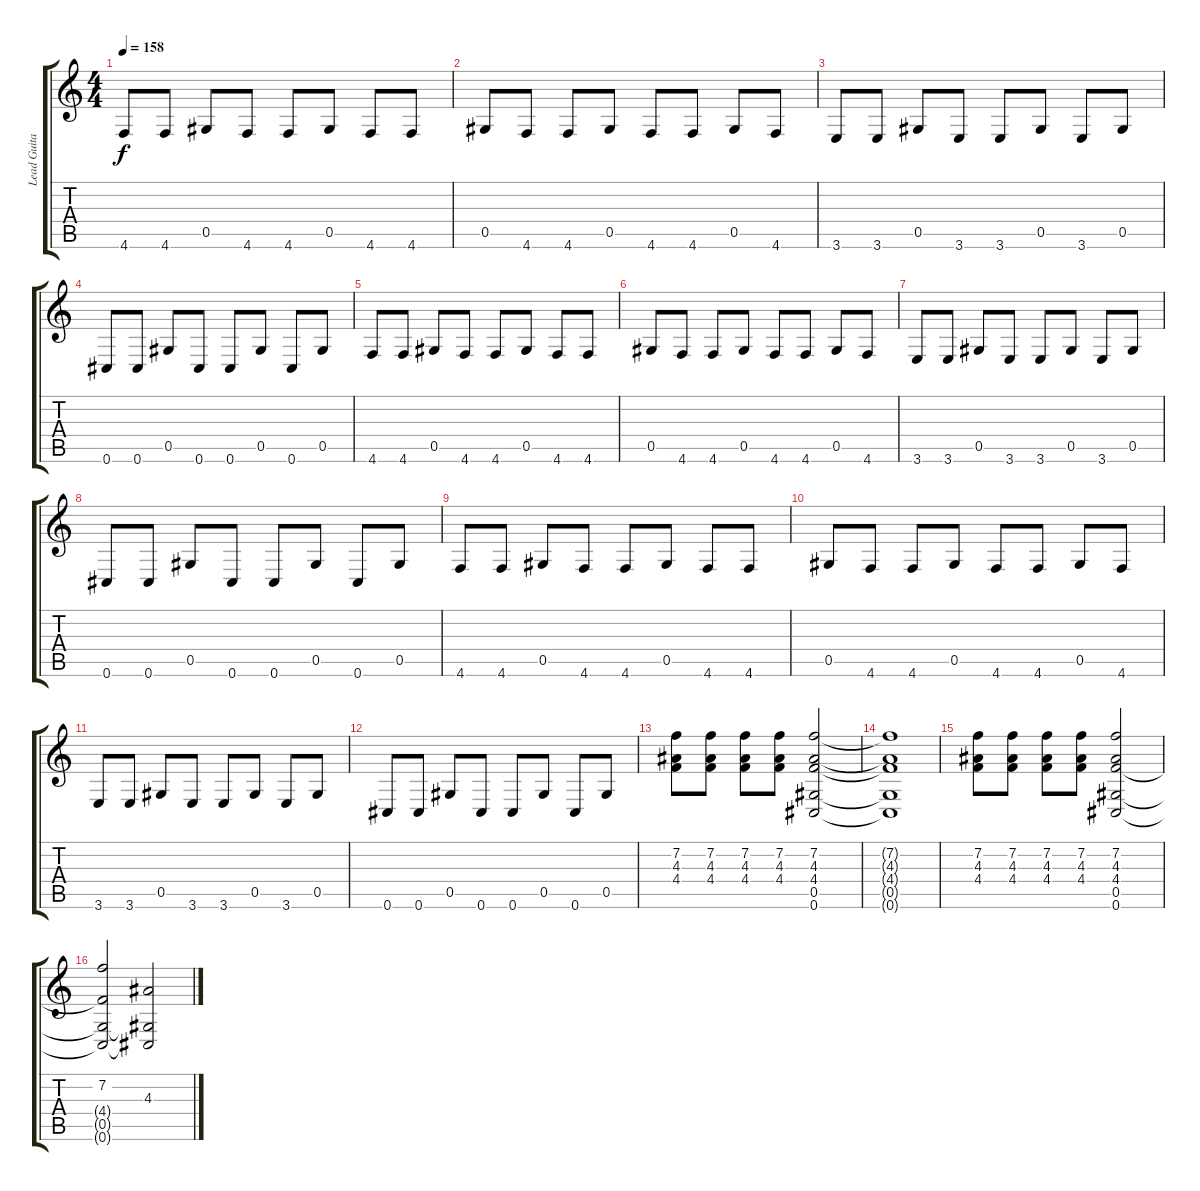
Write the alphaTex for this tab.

\track ("Lead Guitar" "Lead Guita") {instrument distortionguitar}
\staff {score tabs}
\tuning (Eb4 Bb3 Gb3 Db3 Ab2 Db2) {hide}
\ts (4 4)
\tempo 158
\clef g2
\ks c
4.6.8{dy f} 4.6.8 0.5.8 4.6.8 4.6.8 0.5.8 4.6.8 4.6.8 |
0.5.8 4.6.8 4.6.8 0.5.8 4.6.8 4.6.8 0.5.8 4.6.8 |
3.6.8 3.6.8 0.5.8 3.6.8 3.6.8 0.5.8 3.6.8 0.5.8 |
0.6.8 0.6.8 0.5.8 0.6.8 0.6.8 0.5.8 0.6.8 0.5.8 |
4.6.8 4.6.8 0.5.8 4.6.8 4.6.8 0.5.8 4.6.8 4.6.8 |
0.5.8 4.6.8 4.6.8 0.5.8 4.6.8 4.6.8 0.5.8 4.6.8 |
3.6.8 3.6.8 0.5.8 3.6.8 3.6.8 0.5.8 3.6.8 0.5.8 |
0.6.8 0.6.8 0.5.8 0.6.8 0.6.8 0.5.8 0.6.8 0.5.8 |
4.6.8 4.6.8 0.5.8 4.6.8 4.6.8 0.5.8 4.6.8 4.6.8 |
0.5.8 4.6.8 4.6.8 0.5.8 4.6.8 4.6.8 0.5.8 4.6.8 |
3.6.8 3.6.8 0.5.8 3.6.8 3.6.8 0.5.8 3.6.8 0.5.8 |
0.6.8 0.6.8 0.5.8 0.6.8 0.6.8 0.5.8 0.6.8 0.5.8 |
(7.2 4.3 4.4).8{instrument distortionguitar} (7.2 4.3 4.4).8 (7.2 4.3 4.4).8 (7.2 4.3 4.4).8 (7.2 4.3 4.4 0.5 0.6).2 |
(7.2{t} 4.3{t} 4.4{t} 0.5{t} 0.6{t}).1 |
(7.2 4.3 4.4).8 (7.2 4.3 4.4).8 (7.2 4.3 4.4).8 (7.2 4.3 4.4).8 (7.2 4.3 4.4 0.5 0.6).2 |
(7.2 4.4{t} 0.5{t} 0.6{t}).2 (4.3 0.5{t} 0.6{t}).2
